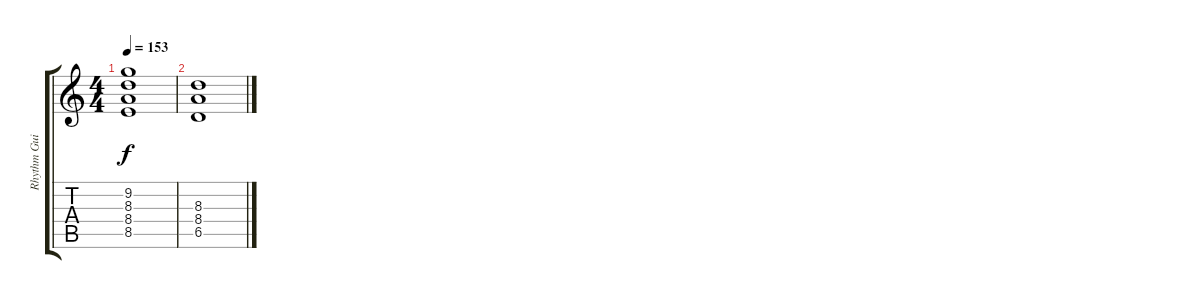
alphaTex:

\track ("Rhythm Guitar" "Rhythm Gui") {instrument distortionguitar}
\staff {score tabs}
\tuning (Eb4 Bb3 Gb3 Db3 Ab2 Eb2) {hide}
\ts (4 4)
\tempo 153
\clef g2
\ks c
(9.2 8.3 8.4 8.5).1{dy f} |
(8.3 8.4 6.5).1
